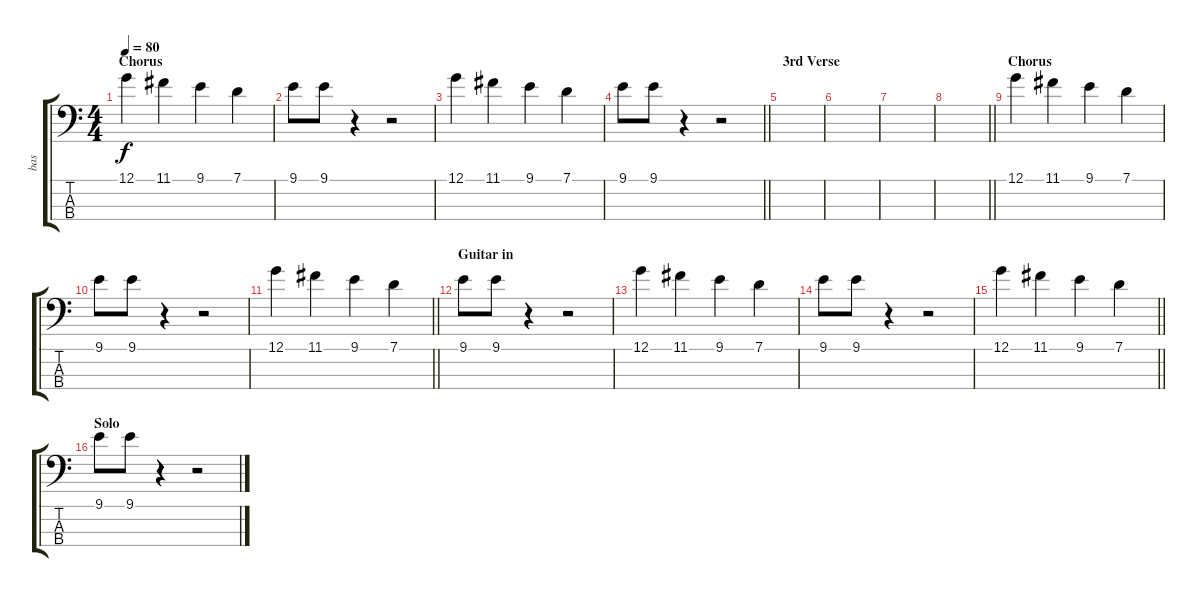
\track ("bas" "bas") {instrument electricbassfinger}
\staff {score tabs}
\tuning (G2 D2 A1 E1) {hide}
\ts (4 4)
\section ("" "Chorus")
\tempo 80
\clef f4
\ks c
12.1.4{dy f} 11.1.4 9.1.4 7.1.4 |
9.1.8 9.1.8 r.4 r.2 |
12.1.4 11.1.4 9.1.4 7.1.4 |
\barLineRight lightlight
9.1.8 9.1.8 r.4 r.2 |
\section ("" "3rd Verse")
|
|
|
\barLineRight lightlight
|
\section ("" "Chorus")
12.1.4 11.1.4 9.1.4 7.1.4 |
9.1.8 9.1.8 r.4 r.2 |
\barLineRight lightlight
12.1.4 11.1.4 9.1.4 7.1.4 |
\section ("" "Guitar in")
9.1.8 9.1.8 r.4 r.2 |
12.1.4 11.1.4 9.1.4 7.1.4 |
9.1.8 9.1.8 r.4 r.2 |
\barLineRight lightlight
12.1.4 11.1.4 9.1.4 7.1.4 |
\section ("" "Solo")
9.1.8 9.1.8 r.4 r.2
